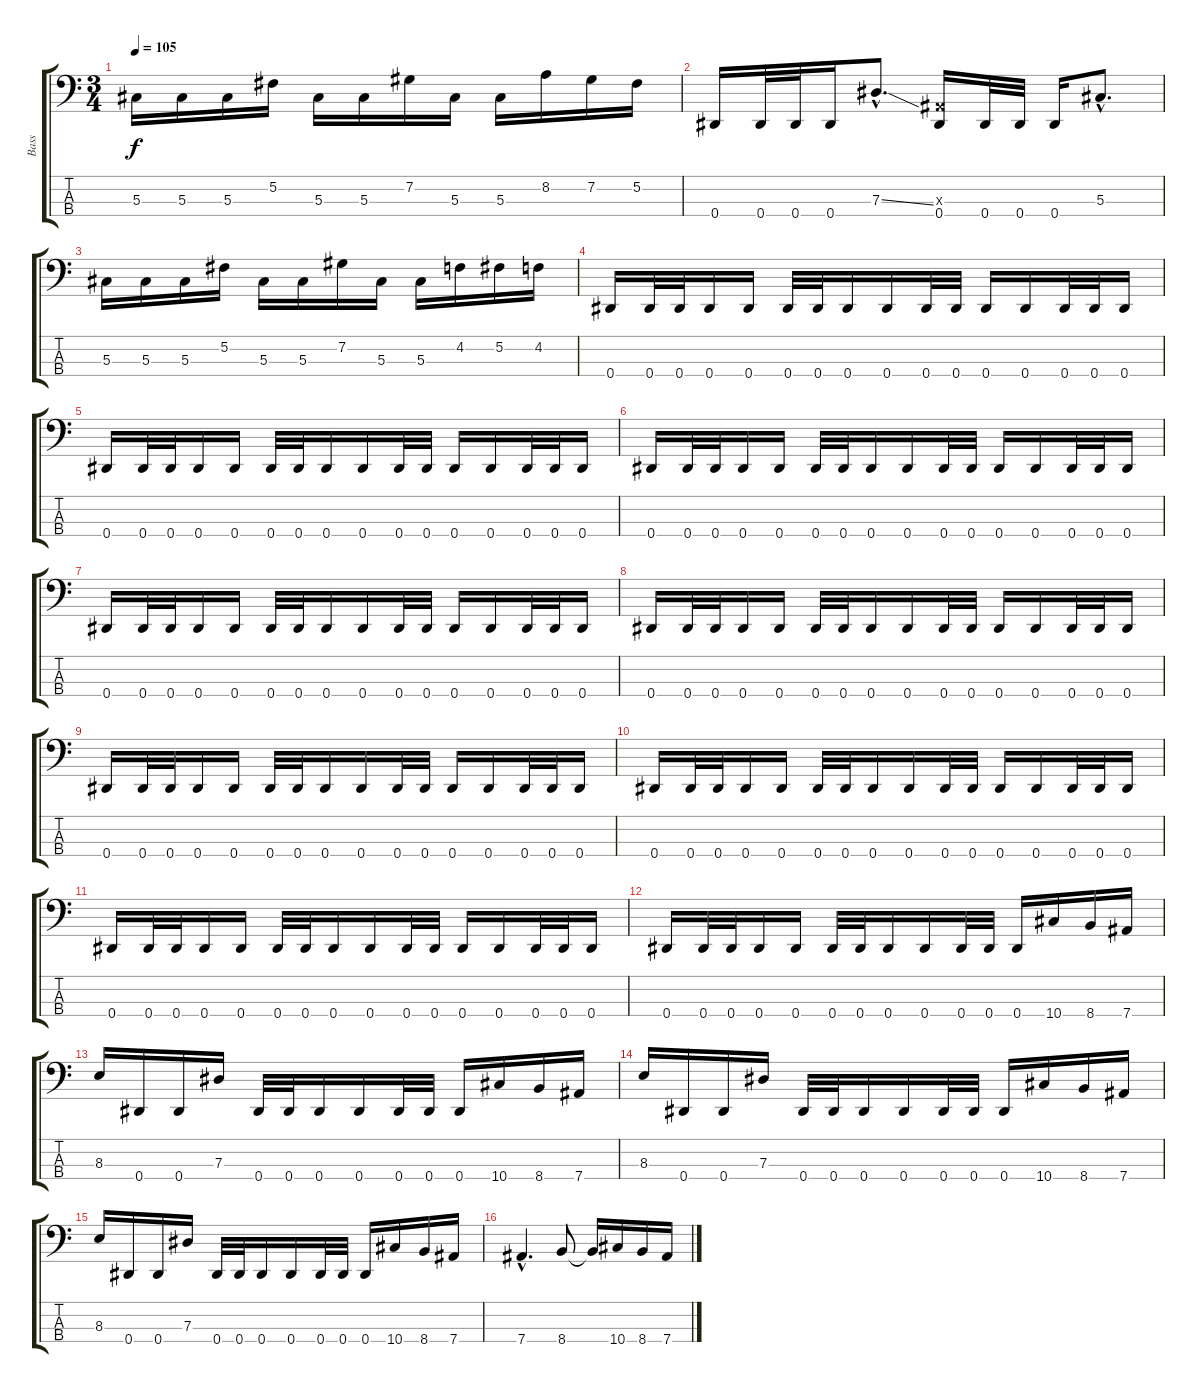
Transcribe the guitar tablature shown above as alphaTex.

\track ("Bass" "Bass") {instrument electricbasspick}
\staff {score tabs}
\tuning (Gb2 Db2 Ab1 Eb1) {hide}
\ts (3 4)
\tempo 105
\clef f4
\ks c
5.3.16{dy f} 5.3.16 5.3.16 5.2.16 5.3.16 5.3.16 7.2.16 5.3.16 5.3.16 8.2.16 7.2.16 5.2.16 |
0.4.16 0.4.32 0.4.32 0.4.16 7.3{ss hac}.8{d} (2.3{x} 0.4).16 0.4.32 0.4.32 0.4.16 5.3{hac}.8{d} |
5.3.16 5.3.16 5.3.16 5.2.16 5.3.16 5.3.16 7.2.16 5.3.16 5.3.16 4.2.16 5.2.16 4.2.16 |
0.4.16 0.4.32 0.4.32 0.4.16 0.4.16 0.4.32 0.4.32 0.4.16 0.4.16 0.4.32 0.4.32 0.4.16 0.4.16 0.4.32 0.4.32 0.4.16 |
0.4.16 0.4.32 0.4.32 0.4.16 0.4.16 0.4.32 0.4.32 0.4.16 0.4.16 0.4.32 0.4.32 0.4.16 0.4.16 0.4.32 0.4.32 0.4.16 |
0.4.16 0.4.32 0.4.32 0.4.16 0.4.16 0.4.32 0.4.32 0.4.16 0.4.16 0.4.32 0.4.32 0.4.16 0.4.16 0.4.32 0.4.32 0.4.16 |
0.4.16 0.4.32 0.4.32 0.4.16 0.4.16 0.4.32 0.4.32 0.4.16 0.4.16 0.4.32 0.4.32 0.4.16 0.4.16 0.4.32 0.4.32 0.4.16 |
0.4.16 0.4.32 0.4.32 0.4.16 0.4.16 0.4.32 0.4.32 0.4.16 0.4.16 0.4.32 0.4.32 0.4.16 0.4.16 0.4.32 0.4.32 0.4.16 |
0.4.16 0.4.32 0.4.32 0.4.16 0.4.16 0.4.32 0.4.32 0.4.16 0.4.16 0.4.32 0.4.32 0.4.16 0.4.16 0.4.32 0.4.32 0.4.16 |
0.4.16 0.4.32 0.4.32 0.4.16 0.4.16 0.4.32 0.4.32 0.4.16 0.4.16 0.4.32 0.4.32 0.4.16 0.4.16 0.4.32 0.4.32 0.4.16 |
0.4.16 0.4.32 0.4.32 0.4.16 0.4.16 0.4.32 0.4.32 0.4.16 0.4.16 0.4.32 0.4.32 0.4.16 0.4.16 0.4.32 0.4.32 0.4.16 |
0.4.16 0.4.32 0.4.32 0.4.16 0.4.16 0.4.32 0.4.32 0.4.16 0.4.16 0.4.32 0.4.32 0.4.16 10.4.16 8.4.16 7.4.16 |
8.3.16 0.4.16 0.4.16 7.3.16 0.4.32 0.4.32 0.4.16 0.4.16 0.4.32 0.4.32 0.4.16 10.4.16 8.4.16 7.4.16 |
8.3.16 0.4.16 0.4.16 7.3.16 0.4.32 0.4.32 0.4.16 0.4.16 0.4.32 0.4.32 0.4.16 10.4.16 8.4.16 7.4.16 |
8.3.16 0.4.16 0.4.16 7.3.16 0.4.32 0.4.32 0.4.16 0.4.16 0.4.32 0.4.32 0.4.16 10.4.16 8.4.16 7.4.16 |
7.4{hac}.4{d} 8.4.8 8.4{t}.16 10.4.16 8.4.16 7.4.16
